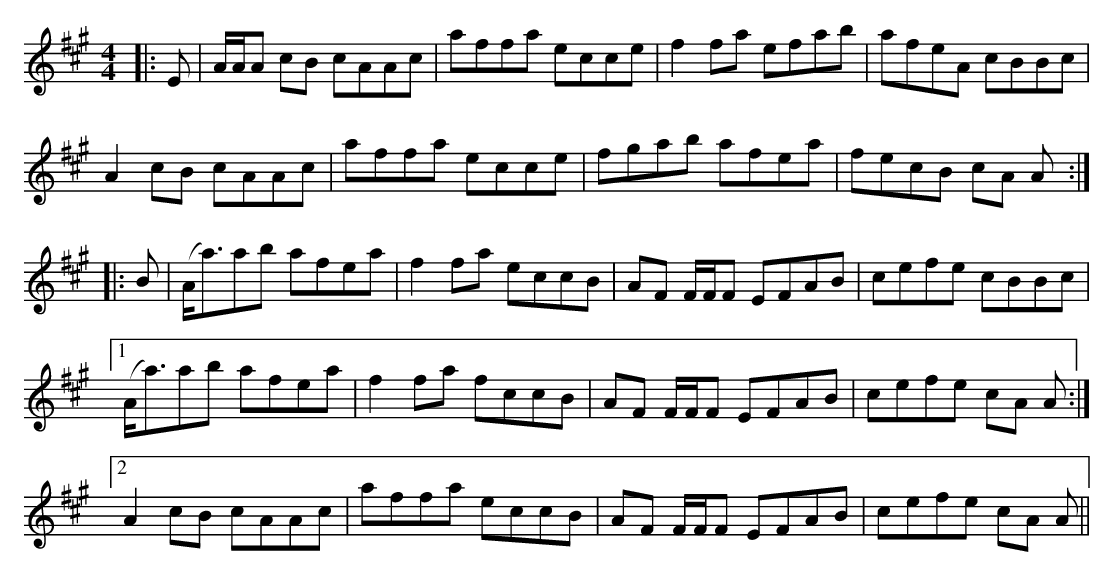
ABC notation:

X:1
M:4/4
K:A
|: E | A/A/A cB cAAc | affa ecce | f2 fa efab | afeA cBBc |
A2 cB cAAc | affa ecce | fgab afea | fecB cA A :|
|:B | (A<a)ab afea | f2fa eccB | AF F/F/F EFAB | cefe cBBc |
[1 (A<a)ab afea | f2fa fccB | AF F/F/F EFAB | cefe cA A :|
[2 A2 cB cAAc | affa eccB | AF F/F/F EFAB | cefe cA A ||
